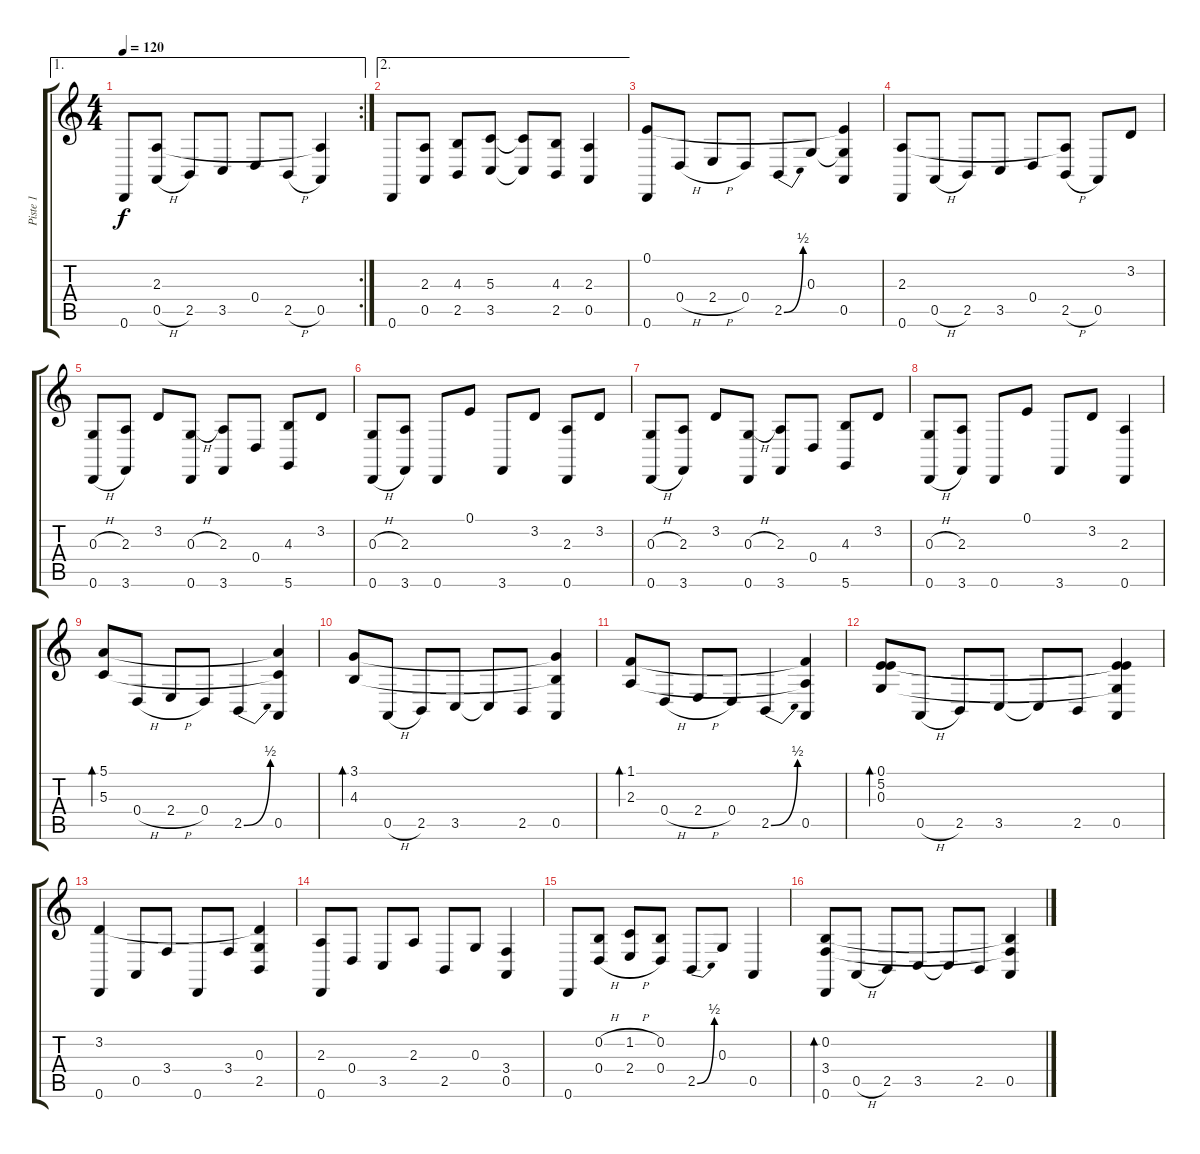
\track ("Piste 1" "Piste 1") {instrument acousticgrandpiano}
\staff {score tabs}
\tuning (E4 B3 G3 D3 A2 D2) {hide}
\ae 1
\rc 2
\ts (4 4)
\tempo 120
\clef g2
\ks c
0.6.8{dy f} (2.3 0.5{h}).8 2.5.8 3.5.8 0.4.8 2.5{h}.8 (2.3{t} 0.5).4 |
\ae 2
0.6.8 (2.3 0.5).8 (4.3 2.5).8 (5.3 3.5).8 (5.3{t} 3.5{t}).8 (4.3 2.5).8 (2.3 0.5).4 |
(0.1 0.6).8 0.4{h}.8 2.4{h}.8 0.4.8 2.5{be (bend 0 0 60 2)}.8 0.3.8 (0.1{t} 0.3{t} 0.5).4 |
(2.3 0.6).8 0.5{h}.8 2.5.8 3.5.8 0.4.8 (2.3{t} 2.5{h}).8 0.5.8 3.2.8 |
(0.3{h} 0.6{h}).8 (2.3 3.6).8 3.2.8 (0.3{h} 0.6).8 (2.3 3.6).8 0.4.8 (4.3 5.6).8 3.2.8 |
(0.3{h} 0.6{h}).8 (2.3 3.6).8 0.6.8 0.1.8 3.6.8 3.2.8 (2.3 0.6).8 3.2.8 |
(0.3{h} 0.6{h}).8 (2.3 3.6).8 3.2.8 (0.3{h} 0.6).8 (2.3 3.6).8 0.4.8 (4.3 5.6).8 3.2.8 |
(0.3{h} 0.6{h}).8 (2.3 3.6).8 0.6.8 0.1.8 3.6.8 3.2.8 (2.3 0.6).4 |
(5.1 5.3).8{bd 240} 0.4{h}.8 2.4{h}.8 0.4.8 2.5{be (bend 0 0 60 2)}.4 (5.1{t} 5.3{t} 0.5).4 |
(3.1 4.3).8{bd 240} 0.5{h}.8 2.5.8 3.5.8 3.5{t}.8 2.5.8 (3.1{t} 4.3{t} 0.5).4 |
(1.1 2.3).8{bd 240} 0.4{h}.8 2.4{h}.8 0.4.8 2.5{be (bend 0 0 60 2)}.4 (1.1{t} 2.3{t} 0.5).4 |
(0.1 5.2 0.3).8{bd 240} 0.5{h}.8 2.5.8 3.5.8 3.5{t}.8 2.5.8 (0.1{t} 5.2{t} 0.3{t} 0.5).4 |
(3.2 0.6).4 0.5.8 3.4.8 0.6.8 3.4.8 (3.2{t} 0.3 2.5).4 |
(2.3 0.6).8 0.4.8 3.5.8 2.3.8 2.5.8 0.3.8 (3.4 0.5).4 |
0.6.8 (0.2{h} 0.4{h}).8 (1.2{h} 2.4{h}).8 (0.2 0.4).8 2.5{be (bend 0 0 60 2)}.8 0.3.8 0.5.4 |
(0.2 3.4 0.6).8{bd 240} 0.5{h}.8 2.5.8 3.5.8 3.5{t}.8 2.5.8 (0.2{t} 3.4{t} 0.5).4
